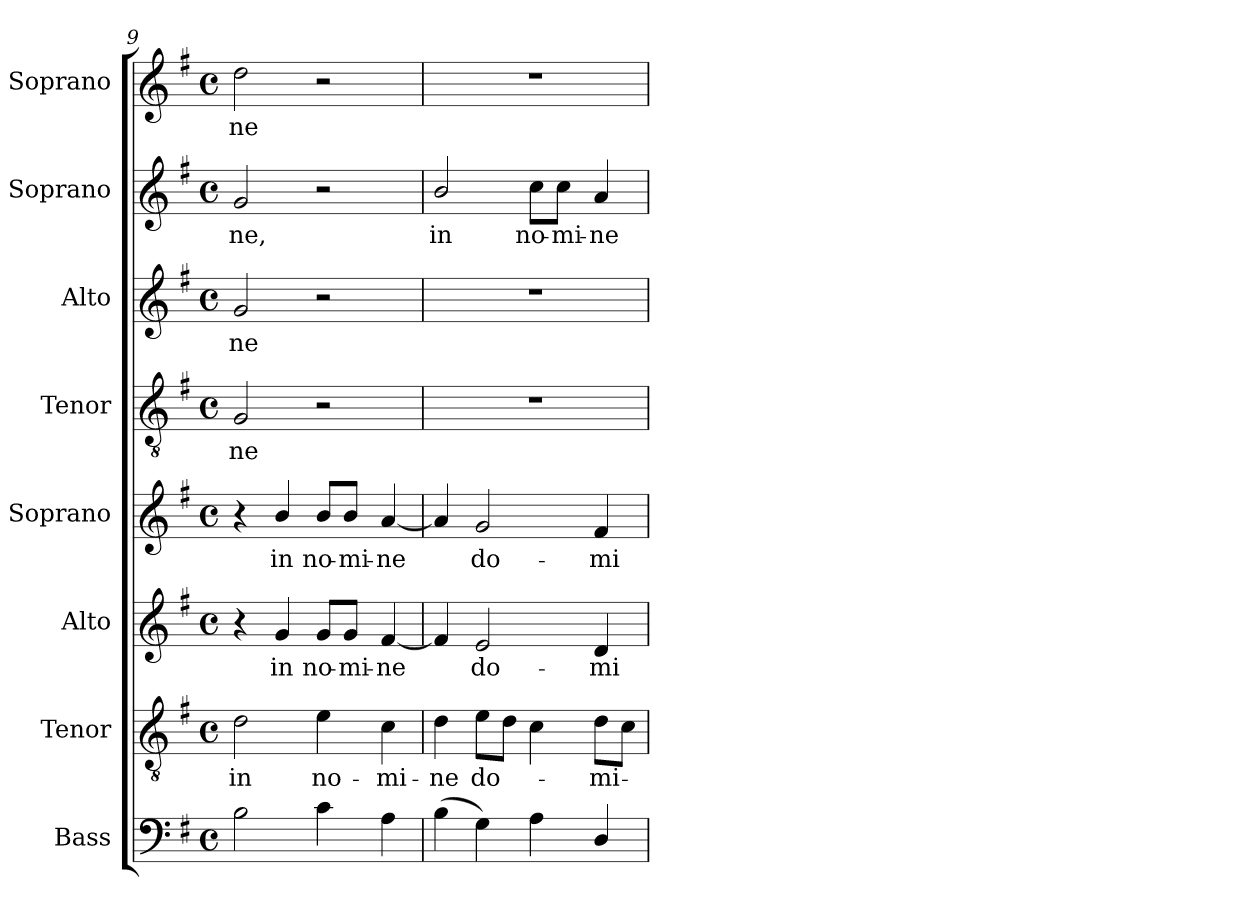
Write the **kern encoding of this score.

**kern	**kern	**text	**kern	**text	**kern	**text	**kern	**text	**kern	**text	**kern	**text	**kern	**text
*part8	*part7	*part7	*part6	*part6	*part5	*part5	*part4	*part4	*part3	*part3	*part2	*part2	*part1	*part1
*staff8	*staff7	*staff7	*staff6	*staff6	*staff5	*staff5	*staff4	*staff4	*staff3	*staff3	*staff2	*staff2	*staff1	*staff1
*I"Bass	*I"Tenor	*	*I"Alto	*	*I"Soprano	*	*I"Tenor	*	*I"Alto	*	*I"Soprano	*	*I"Soprano	*
*I'B.	*I'T.	*	*I'A.	*	*I'S.	*	*I'T.	*	*I'A.	*	*I'S.	*	*I'S.	*
*clefF4	*clefGv2	*	*clefG2	*	*clefG2	*	*clefGv2	*	*clefG2	*	*clefG2	*	*clefG2	*
*	*ITrd7c12	*	*	*	*	*	*ITrd7c12	*	*	*	*	*	*	*
*k[f#]	*k[f#]	*	*k[f#]	*	*k[f#]	*	*k[f#]	*	*k[f#]	*	*k[f#]	*	*k[f#]	*
*G:	*G:	*	*G:	*	*G:	*	*G:	*	*G:	*	*G:	*	*G:	*
*M4/4	*M4/4	*	*M4/4	*	*M4/4	*	*M4/4	*	*M4/4	*	*M4/4	*	*M4/4	*
*met(c)	*met(c)	*	*met(c)	*	*met(c)	*	*met(c)	*	*met(c)	*	*met(c)	*	*met(c)	*
=9	=9	=9	=9	=9	=9	=9	=9	=9	=9	=9	=9	=9	=9	=9
!	!	!LO:LY:b:color=#000000	!	!	!	!	!	!	!	!	!	!	!	!
!	!	!	!	!	!	!	!	!LO:LY:b:color=#000000	!	!	!	!	!	!
!	!	!	!	!	!	!	!	!	!	!LO:LY:b:color=#000000	!	!	!	!
!	!	!	!	!	!	!	!	!	!	!	!	!LO:LY:b:color=#000000	!	!
!	!	!	!	!	!	!	!	!	!	!	!	!	!	!LO:LY:b:color=#000000
2Bi\	2Di\	in	4r	.	4r	.	2GGi/	-ne	2gi/	-ne	2gi/	-ne,	2ddi\	-ne
!	!	!	!	!LO:LY:b:color=#000000	!	!	!	!	!	!	!	!	!	!
!	!	!	!	!	!	!LO:LY:b:color=#000000	!	!	!	!	!	!	!	!
.	.	.	4gi/	in	4bi/	in	.	.	.	.	.	.	.	.
!	!	!LO:LY:b:color=#000000	!	!	!	!	!	!	!	!	!	!	!	!
!	!	!	!	!LO:LY:b:color=#000000	!	!	!	!	!	!	!	!	!	!
!	!	!	!	!	!	!LO:LY:b:color=#000000	!	!	!	!	!	!	!	!
4ci\	4Ei\	no-	8gi/L	no-	8bi/L	no-	2r	.	2r	.	2r	.	2r	.
!	!	!	!	!LO:LY:b:color=#000000	!	!	!	!	!	!	!	!	!	!
!	!	!	!	!	!	!LO:LY:b:color=#000000	!	!	!	!	!	!	!	!
.	.	.	8gi/J	-mi-	8bi/J	-mi-	.	.	.	.	.	.	.	.
!	!	!LO:LY:b:color=#000000	!	!	!	!	!	!	!	!	!	!	!	!
!	!	!	!	!LO:LY:b:color=#000000	!	!	!	!	!	!	!	!	!	!
!	!	!	!	!	!	!LO:LY:b:color=#000000	!	!	!	!	!	!	!	!
4Ai\	4Ci\	-mi-	[4f#i/	-ne	[4ai/	-ne	.	.	.	.	.	.	.	.
!!LO:PB:g=z
=10	=10	=10	=10	=10	=10	=10	=10	=10	=10	=10	=10	=10	=10	=10
!	!	!LO:LY:b:color=#000000	!	!	!	!	!	!	!	!	!	!	!	!
!	!	!	!	!	!	!	!	!	!	!	!	!LO:LY:b:color=#000000	!	!
(4Bi\	4Di\	-ne	4f#i/]	.	4ai/]	.	1r	.	1r	.	2bi/	in	1r	.
!	!	!LO:LY:b:color=#000000	!	!	!	!	!	!	!	!	!	!	!	!
!	!	!	!	!LO:LY:b:color=#000000	!	!	!	!	!	!	!	!	!	!
!	!	!	!	!	!	!LO:LY:b:color=#000000	!	!	!	!	!	!	!	!
4Gi\)	8Ei\L	do-	2ei/	do-	2gi/	do-	.	.	.	.	.	.	.	.
.	8Di\J	.	.	.	.	.	.	.	.	.	.	.	.	.
!	!	!	!	!	!	!	!	!	!	!	!	!LO:LY:b:color=#000000	!	!
4Ai\	4Ci\	.	.	.	.	.	.	.	.	.	8cci\L	no-	.	.
!	!	!	!	!	!	!	!	!	!	!	!	!LO:LY:b:color=#000000	!	!
.	.	.	.	.	.	.	.	.	.	.	8cci\J	-mi-	.	.
!	!	!LO:LY:b:color=#000000	!	!	!	!	!	!	!	!	!	!	!	!
!	!	!	!	!LO:LY:b:color=#000000	!	!	!	!	!	!	!	!	!	!
!	!	!	!	!	!	!LO:LY:b:color=#000000	!	!	!	!	!	!	!	!
!	!	!	!	!	!	!	!	!	!	!	!	!LO:LY:b:color=#000000	!	!
4Di/	8Di\L	-mi-	4di/	-mi-	4f#i/	-mi-	.	.	.	.	4ai/	-ne	.	.
.	8Ci\J	.	.	.	.	.	.	.	.	.	.	.	.	.
=	=	=	=	=	=	=	=	=	=	=	=	=	=	=
*-	*-	*-	*-	*-	*-	*-	*-	*-	*-	*-	*-	*-	*-	*-
